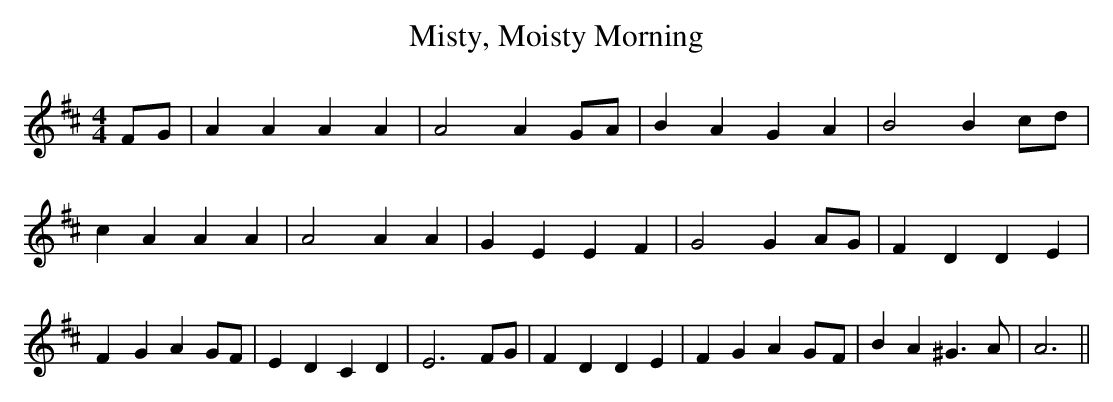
X:1
T:Misty, Moisty Morning
M:4/4
L:1/4
K:D
F/2-G/2| A A A A| A2 AG/2-A/2| B A G A| B2 Bc/2-d/2| c A A A| A2 A A|\
 G E E F| G2 G A/2G/2| F D D E| F- G A G/2F/2| E D C D| E3 F/2G/2|\
 F D D E| F G AG/2-F/2| B A ^G3/2 A/2| A3||
